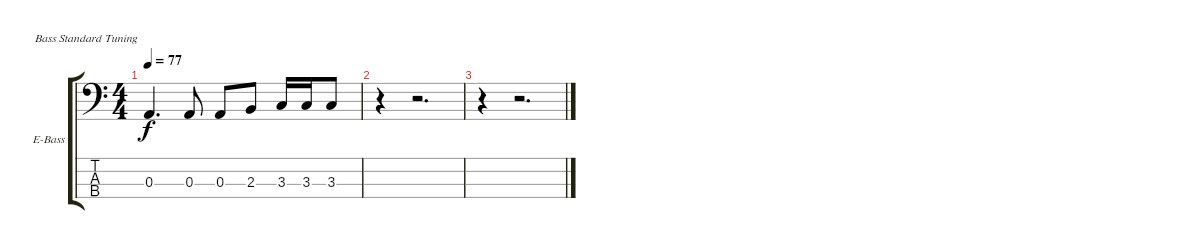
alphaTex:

\bracketExtendMode groupsimilarinstruments
\firstSystemTrackNameOrientation horizontal
\otherSystemsTrackNameOrientation horizontal
\track ("±´Ë¹" "E-Bass") {instrument electricbassfinger}
\staff {score tabs}
\tuning (G2 D2 A1 E1)
\ts (4 4)
\tempo 77
\clef f4
\ks c
0.3.4{d dy f} 0.3.8 0.3.8 2.3.8 3.3.16 3.3.16 3.3.8 |
r.4 r.2{d} |
r.4 r.2{d}
